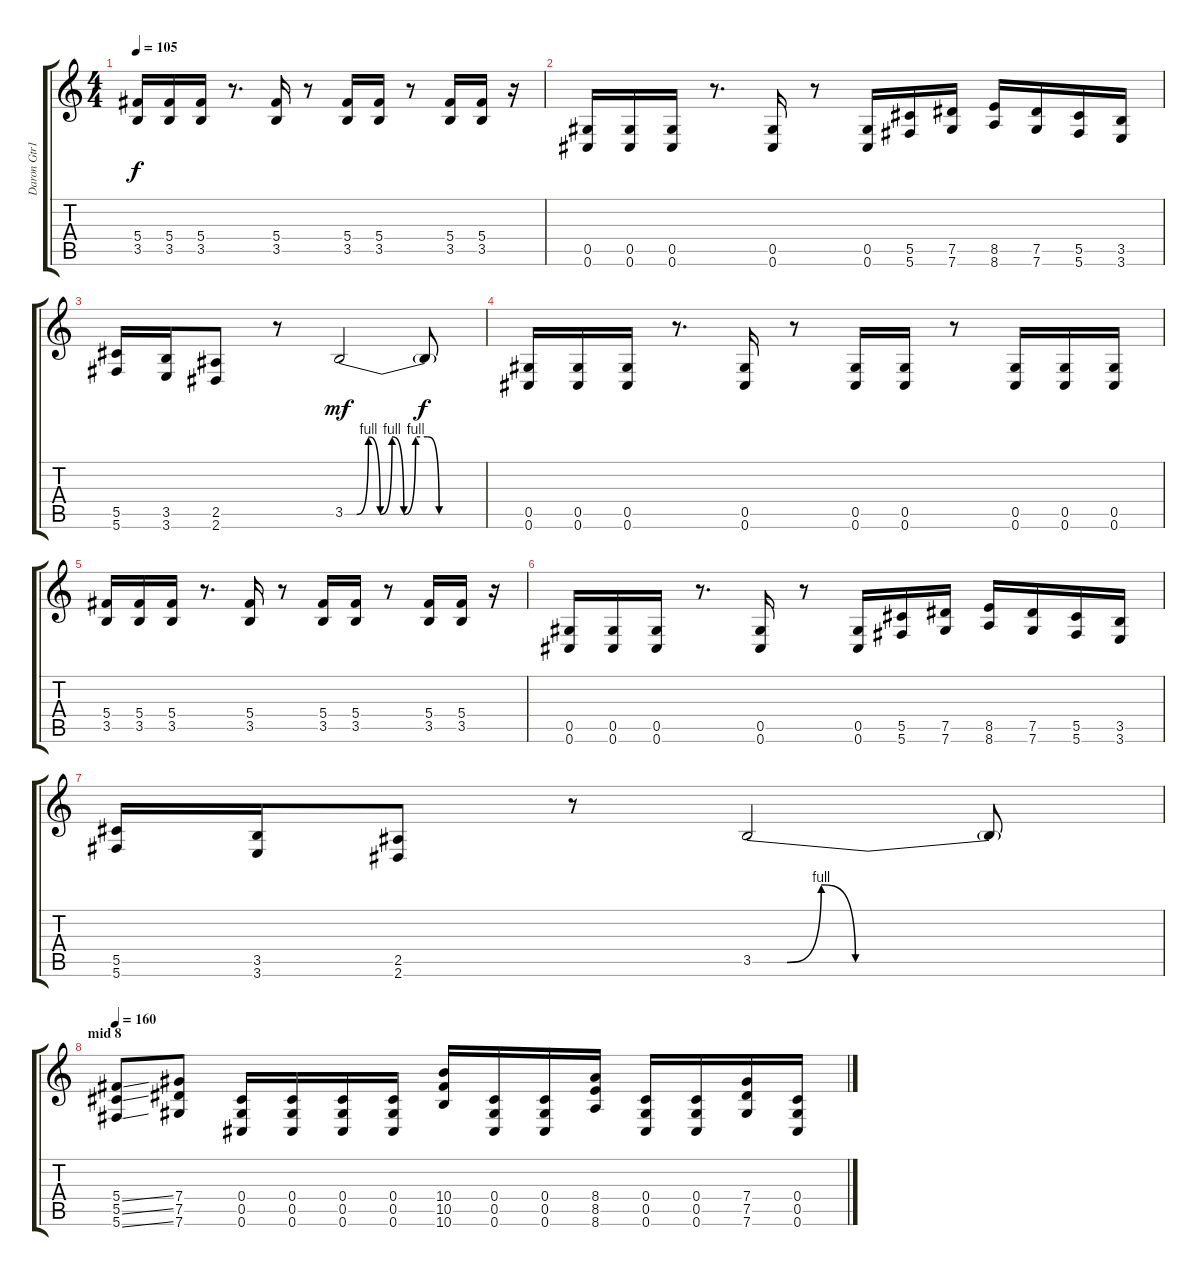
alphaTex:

\track ("Daron Gtr1" "Daron Gtr1") {instrument distortionguitar}
\staff {score tabs}
\tuning (Eb4 Bb3 Gb3 Db3 Ab2 Db2) {hide}
\ts (4 4)
\tempo 105
\clef g2
\ks c
(5.4 3.5).16{dy f} (5.4 3.5).16 (5.4 3.5).16 r.8{d} (5.4 3.5).16 r.8 (5.4 3.5).16 (5.4 3.5).16 r.8 (5.4 3.5).16 (5.4 3.5).16 r.16 |
(0.5 0.6).16 (0.5 0.6).16 (0.5 0.6).16 r.8{d} (0.5 0.6).16 r.8 (0.5 0.6).16 (5.5 5.6).16 (7.5 7.6).16 (8.5 8.6).16 (7.5 7.6).16 (5.5 5.6).16 (3.5 3.6).16 |
(5.5 5.6).16 (3.5 3.6).16 (2.5 2.6).8 r.8 3.5{be (custom 0 0 5 0 10 4 15 0 20 4 25 0 30 4 35 4 40 0 60 0)}.2{dy mf instrument guitarharmonics} 3.5{t}.8{dy f} |
(0.5 0.6).16{instrument distortionguitar} (0.5 0.6).16 (0.5 0.6).16 r.8{d} (0.5 0.6).16 r.8 (0.5 0.6).16 (0.5 0.6).16 r.8 (0.5 0.6).16 (0.5 0.6).16 (0.5 0.6).16 |
(5.4 3.5).16 (5.4 3.5).16 (5.4 3.5).16 r.8{d} (5.4 3.5).16 r.8 (5.4 3.5).16 (5.4 3.5).16 r.8 (5.4 3.5).16 (5.4 3.5).16 r.16 |
(0.5 0.6).16 (0.5 0.6).16 (0.5 0.6).16 r.8{d} (0.5 0.6).16 r.8 (0.5 0.6).16 (5.5 5.6).16 (7.5 7.6).16 (8.5 8.6).16 (7.5 7.6).16 (5.5 5.6).16 (3.5 3.6).16 |
(5.5 5.6).16 (3.5 3.6).16 (2.5 2.6).8 r.8 3.5{be (custom 0 0 5 0 10 4 15 0 60 0)}.2 3.5{t}.8 |
\section ("" "mid 8")
\tempo 160
(5.4{ss} 5.5{ss} 5.6{ss}).8 (7.4 7.5 7.6).8 (0.4 0.5 0.6).16 (0.4 0.5 0.6).16 (0.4 0.5 0.6).16 (0.4 0.5 0.6).16 (10.4 10.5 10.6).16 (0.4 0.5 0.6).16 (0.4 0.5 0.6).16 (8.4 8.5 8.6).16 (0.4 0.5 0.6).16 (0.4 0.5 0.6).16 (7.4 7.5 7.6).16 (0.4 0.5 0.6).16
